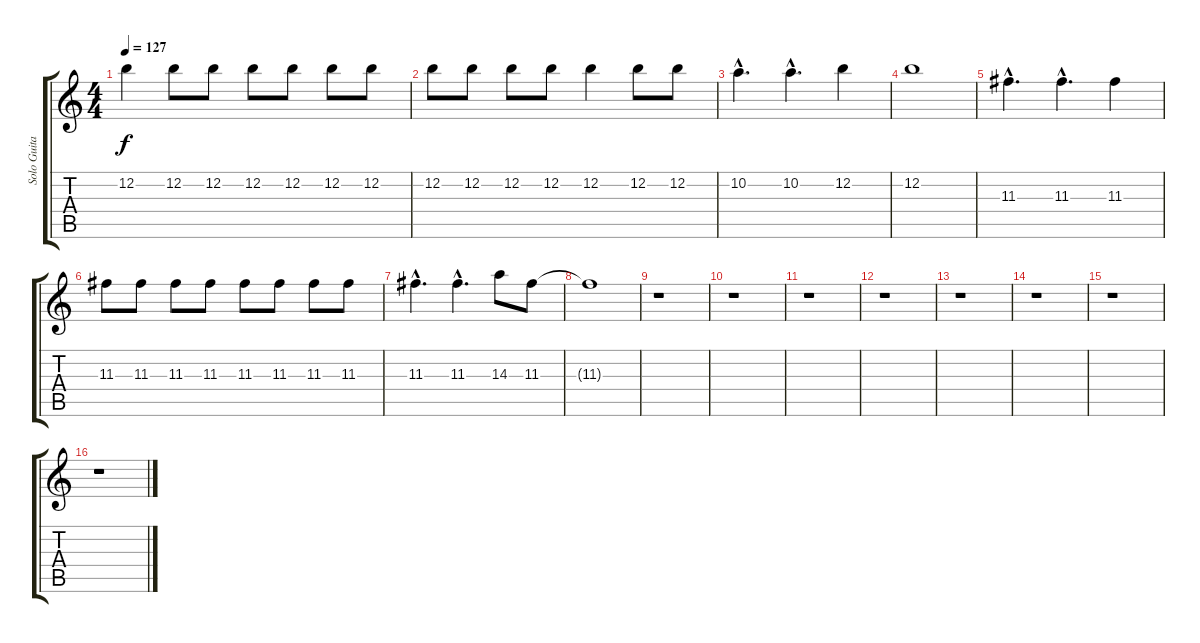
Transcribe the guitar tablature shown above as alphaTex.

\track ("Solo Guitar" "Solo Guita") {instrument distortionguitar}
\staff {score tabs}
\tuning (E4 B3 G3 D3 A2 E2) {hide}
\ts (4 4)
\tempo 127
\clef g2
\ks c
12.2.4{dy f} 12.2.8 12.2.8 12.2.8 12.2.8 12.2.8 12.2.8 |
12.2.8 12.2.8 12.2.8 12.2.8 12.2.4 12.2.8 12.2.8 |
10.2{hac}.4{d} 10.2{hac}.4{d} 12.2.4 |
12.2.1 |
11.3{hac}.4{d} 11.3{hac}.4{d} 11.3.4 |
11.3.8 11.3.8 11.3.8 11.3.8 11.3.8 11.3.8 11.3.8 11.3.8 |
11.3{hac}.4{d} 11.3{hac}.4{d} 14.3.8 11.3.8 |
11.3{t}.1 |
r.1 |
r.1 |
r.1 |
r.1 |
r.1 |
r.1 |
r.1 |
r.1
